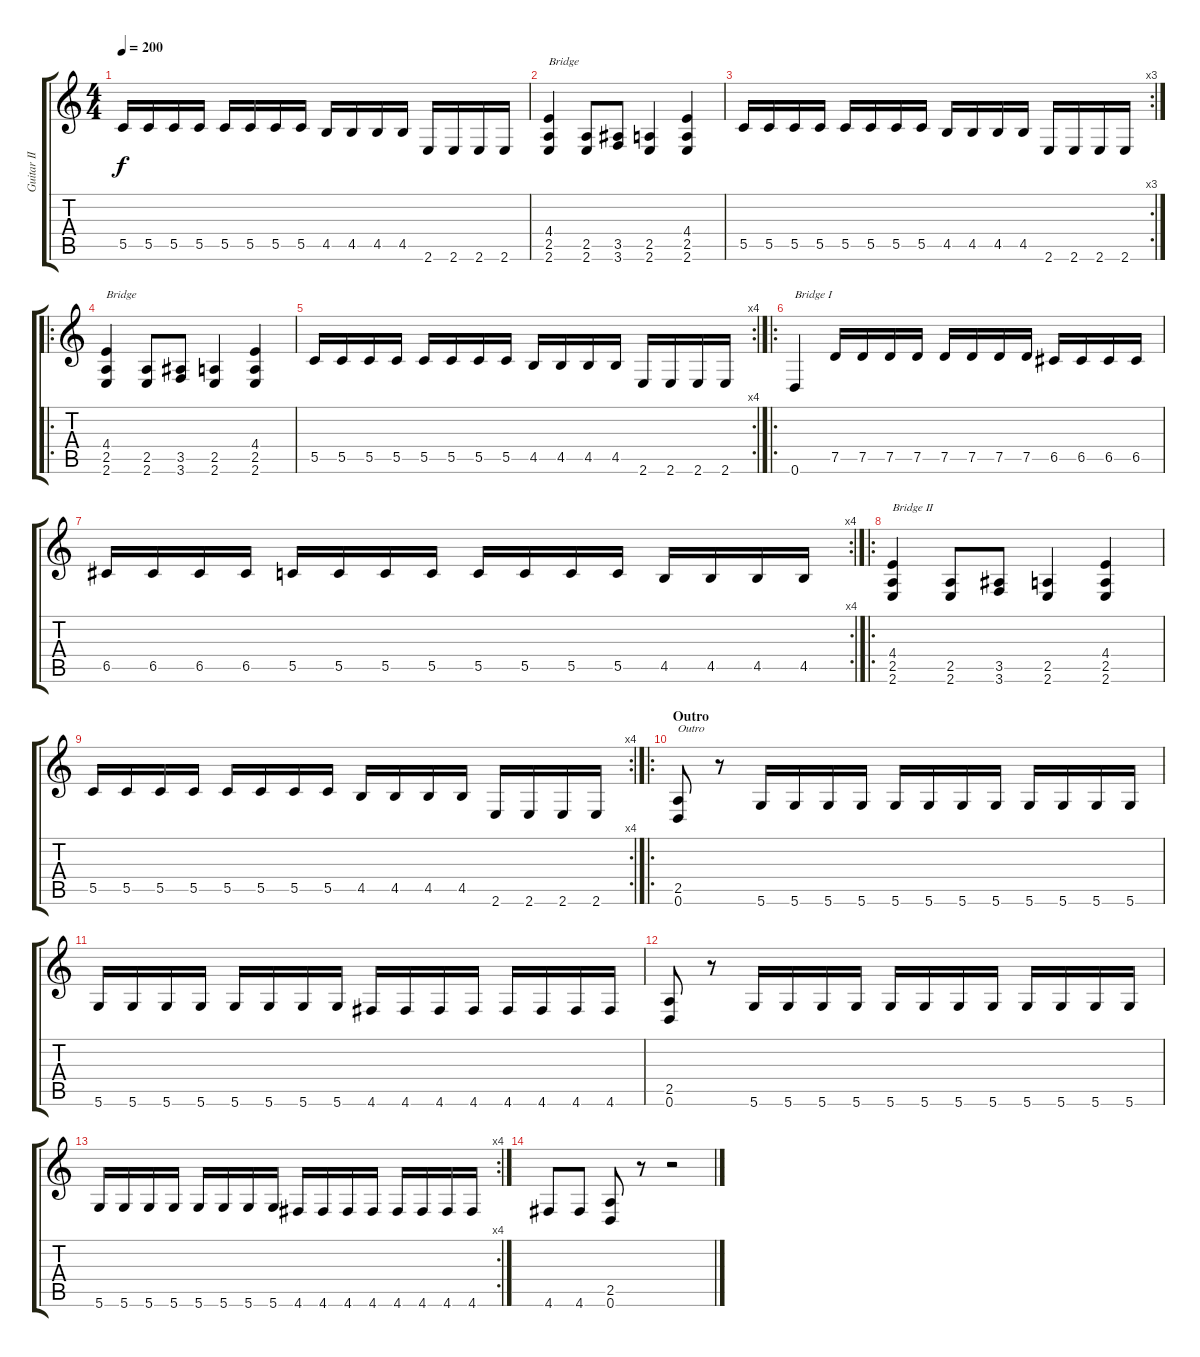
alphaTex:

\track ("Guitar II [Vogg]" "Guitar II ") {instrument distortionguitar}
\staff {score tabs}
\tuning (D4 A3 F3 C3 G2 D2) {hide}
\ts (4 4)
\tempo 200
\clef g2
\ks c
5.5.16{dy f} 5.5.16 5.5.16 5.5.16 5.5.16 5.5.16 5.5.16 5.5.16 4.5.16 4.5.16 4.5.16 4.5.16 2.6.16 2.6.16 2.6.16 2.6.16 |
(4.4 2.5 2.6).4{txt "Bridge"} (2.5 2.6).8 (3.5 3.6).8 (2.5 2.6).4 (4.4 2.5 2.6).4 |
\rc 3
5.5.16 5.5.16 5.5.16 5.5.16 5.5.16 5.5.16 5.5.16 5.5.16 4.5.16 4.5.16 4.5.16 4.5.16 2.6.16 2.6.16 2.6.16 2.6.16 |
\ro
(4.4 2.5 2.6).4{txt "Bridge"} (2.5 2.6).8 (3.5 3.6).8 (2.5 2.6).4 (4.4 2.5 2.6).4 |
\rc 4
5.5.16 5.5.16 5.5.16 5.5.16 5.5.16 5.5.16 5.5.16 5.5.16 4.5.16 4.5.16 4.5.16 4.5.16 2.6.16 2.6.16 2.6.16 2.6.16 |
\ro
0.6.4{txt "Bridge I"} 7.5.16 7.5.16 7.5.16 7.5.16 7.5.16 7.5.16 7.5.16 7.5.16 6.5.16 6.5.16 6.5.16 6.5.16 |
\rc 4
6.5.16 6.5.16 6.5.16 6.5.16 5.5.16 5.5.16 5.5.16 5.5.16 5.5.16 5.5.16 5.5.16 5.5.16 4.5.16 4.5.16 4.5.16 4.5.16 |
\ro
(4.4 2.5 2.6).4{txt "Bridge II"} (2.5 2.6).8 (3.5 3.6).8 (2.5 2.6).4 (4.4 2.5 2.6).4 |
\rc 4
5.5.16 5.5.16 5.5.16 5.5.16 5.5.16 5.5.16 5.5.16 5.5.16 4.5.16 4.5.16 4.5.16 4.5.16 2.6.16 2.6.16 2.6.16 2.6.16 |
\ro
\section ("" "Outro")
(2.5 0.6).8{txt "Outro"} r.8 5.6.16 5.6.16 5.6.16 5.6.16 5.6.16 5.6.16 5.6.16 5.6.16 5.6.16 5.6.16 5.6.16 5.6.16 |
5.6.16 5.6.16 5.6.16 5.6.16 5.6.16 5.6.16 5.6.16 5.6.16 4.6.16 4.6.16 4.6.16 4.6.16 4.6.16 4.6.16 4.6.16 4.6.16 |
(2.5 0.6).8 r.8 5.6.16 5.6.16 5.6.16 5.6.16 5.6.16 5.6.16 5.6.16 5.6.16 5.6.16 5.6.16 5.6.16 5.6.16 |
\rc 4
5.6.16 5.6.16 5.6.16 5.6.16 5.6.16 5.6.16 5.6.16 5.6.16 4.6.16 4.6.16 4.6.16 4.6.16 4.6.16 4.6.16 4.6.16 4.6.16 |
4.6.8 4.6.8 (2.5 0.6).8 r.8 r.2
